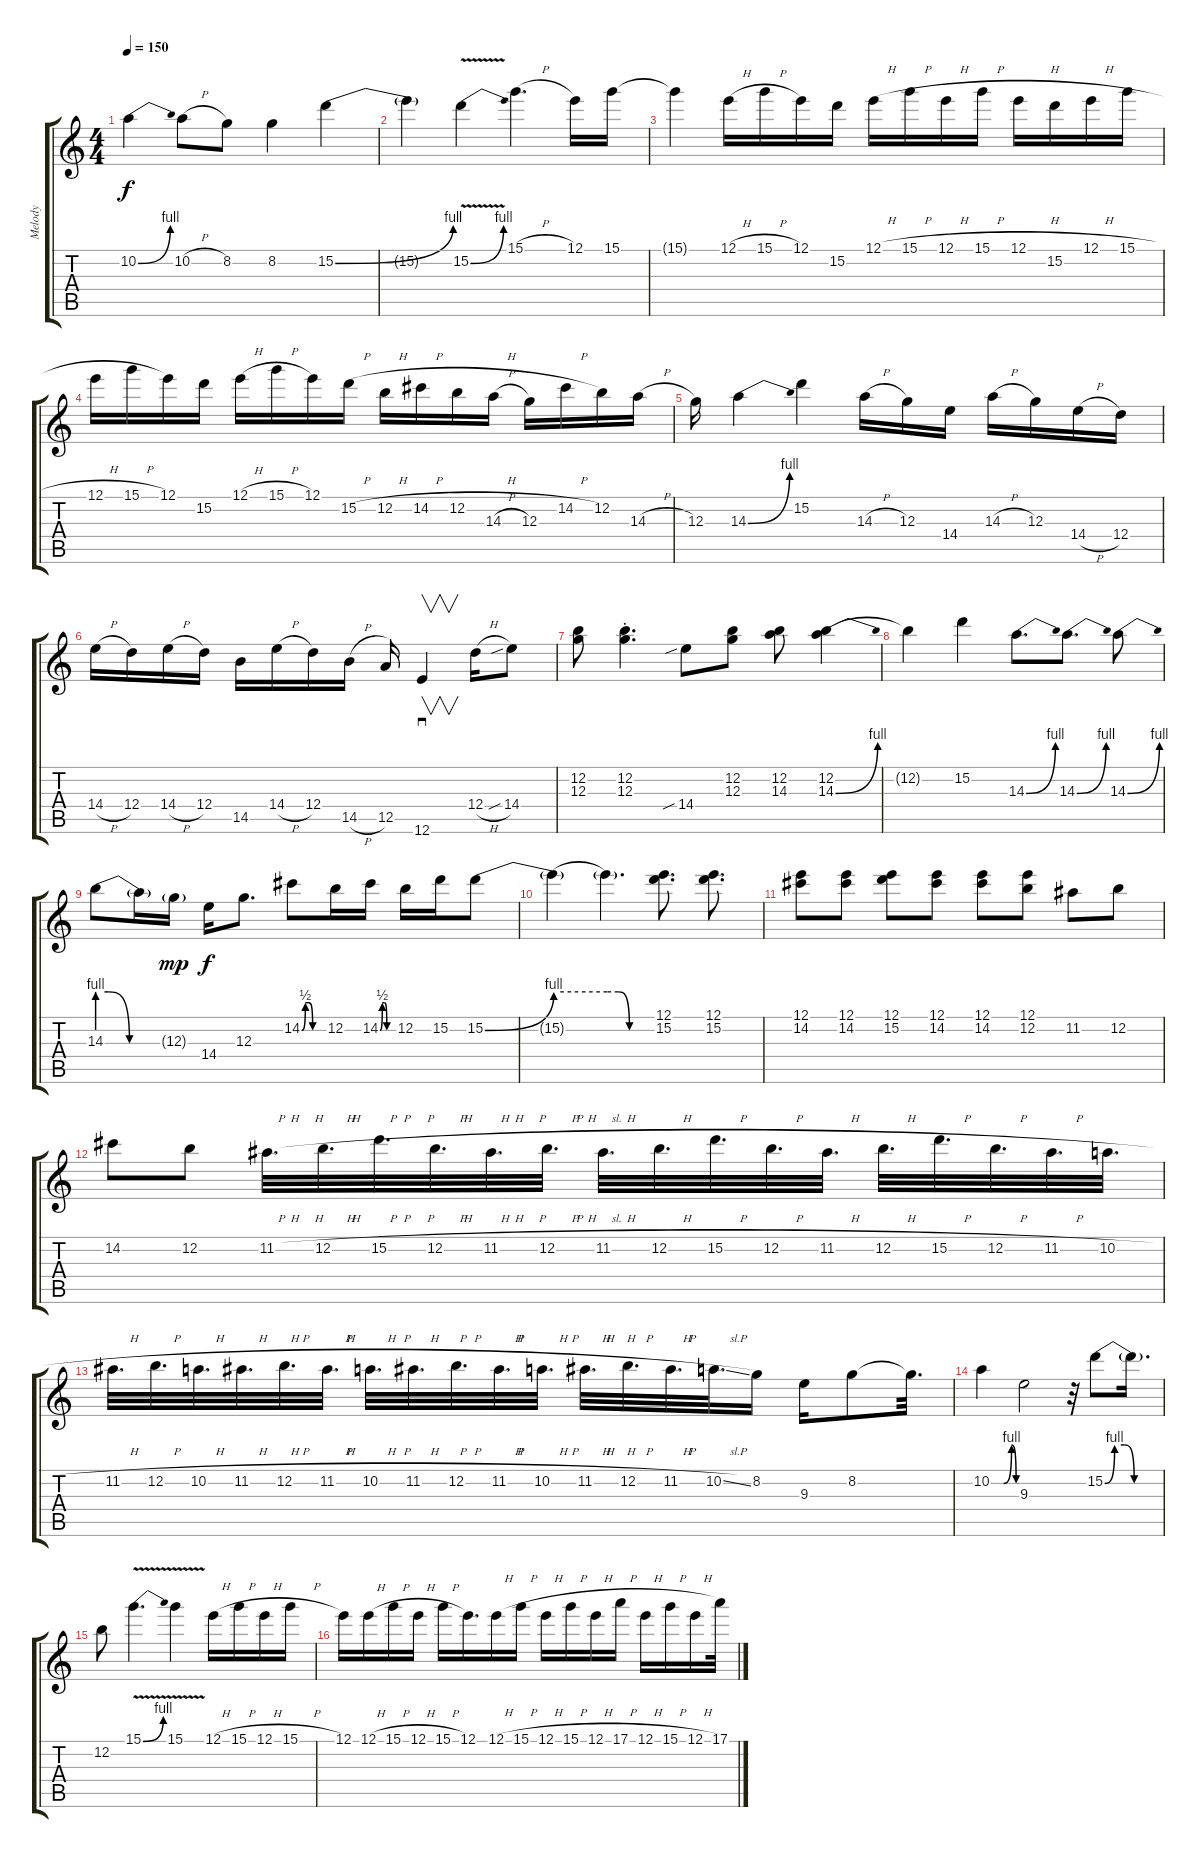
\track ("Melody" "Melody") {mute instrument distortionguitar}
\staff {score tabs}
\tuning (E4 B3 G3 D3 A2 E2) {hide}
\ts (4 4)
\tempo 150
\clef g2
\ks c
10.2{be (bend 0 0 60 4)}.4{dy f} 10.2{h}.8 8.2.8 8.2.4 15.2{be (bend 0 0 60 4)}.4 |
15.2{t}.4 15.2{be (bend 0 0 60 4) v}.4 15.1{h}.4{d} 12.1.16 15.1.16 |
15.1{t}.4 12.1{h}.16 15.1{h}.16 12.1.16 15.2.16 12.1{h}.16 15.1{h}.16 12.1{h}.16 15.1{h}.16 12.1{h}.16 15.2.16 12.1{h}.16 15.1{h}.16 |
12.1{h}.16 15.1{h}.16 12.1.16 15.2.16 12.1{h}.16 15.1{h}.16 12.1.16 15.2{h}.16 12.2{h}.16 14.2{h}.16 12.2{h}.16 14.3{h}.16 12.3.16 14.2{h}.16 12.2.16 14.3{h}.16 |
12.3.16 14.3{be (bend 0 0 60 4)}.4 15.2.4 14.3{h}.16 12.3.16 14.4.16 14.3{h}.16 12.3.16 14.4{h}.16 12.4.16 |
14.4{h}.16 12.4.16 14.4{h}.16 12.4.16 14.5.16 14.4{h}.16 12.4.16 14.5{h}.16 12.5.16 12.6.4{v sd} 12.4{h}.16 14.4{sib}.8 |
(12.2 12.3).8 (12.2{st} 12.3{st}).4{d} 14.4{sib}.8 (12.2 12.3).8 (12.2 14.3).8 (12.2 14.3{be (bend 0 0 60 4)}).4 |
12.2{t}.4 15.2.4 14.3{be (bend 0 0 60 4)}.8{d} 14.3{be (bend 0 0 60 4)}.8{d} 14.3{be (bend 0 0 60 4)}.8 |
14.3{be (custom 0 4 10 4 30 0 60 0)}.8 14.3{t}.16 12.3{g}.16{dy mp} 14.4.16{dy f} 12.3.8{d} 14.2{be (custom 0 0 10 2 20 2 30 0 60 0)}.8 12.2.16 14.2{be (custom 0 0 10 2 20 2 30 0 60 0)}.16 12.2.16 15.2.16 15.2{be (bend 0 0 60 4)}.8 |
15.2{be (hold 0 4 60 4) t}.4 15.2{be (custom 0 4 15 4 30 0 60 0) t}.4{d} (12.1 15.2).8{d} (12.1 15.2).8{d} |
(12.1 14.2).8 (12.1 14.2).8 (12.1 15.2).8 (12.1 14.2).8 (12.1 14.2).8 (12.1 12.2).8 11.2.8 12.2.8 |
14.2.8 12.2.8 11.2{h}.32{d} 12.2{h}.32{d} 15.2{h}.32{d} 12.2{h}.32{d} 11.2{h}.32{d} 12.2{h}.32{d} 11.2{h}.32{d} 12.2{h}.32{d} 15.2{h}.32{d} 12.2{h}.32{d} 11.2{h}.32{d} 12.2{h}.32{d} 15.2{h}.32{d} 12.2{h}.32{d} 11.2{h}.32{d} 10.2{h}.32{d} |
11.2{h}.32{d} 12.2{h}.32{d} 10.2{h}.32{d} 11.2{h}.32{d} 12.2{h}.32{d} 11.2{h}.32{d} 10.2{h}.32{d} 11.2{h}.32{d} 12.2{h}.32{d} 11.2{h}.32{d} 10.2{h}.32{d} 11.2{h}.32{d} 12.2{h}.32{d} 11.2{h}.32{d} 10.2{sl}.32{d} 8.2.16 9.3.16 8.2.8 8.2{t}.32{d} |
10.2{be (custom 0 0 30 0 49 4 60 0)}.4 9.3.2 r.32 15.2{be (custom 0 0 10 4 20 4 30 0 60 0)}.8 15.2{t}.16{d} |
12.2.8 15.1{be (bend 0 0 60 4) v}.4{d} 15.1{v}.4 12.1{h}.16 15.1{h}.16 12.1{h}.16 15.1{h}.16 |
12.1.16 12.1{h}.16 15.1{h}.16 12.1{h}.16 15.1{h}.16 12.1.16{d} 12.1{h}.16 15.1{h}.16 12.1{h}.16 15.1{h}.16 12.1{h}.16 17.1{h}.16 12.1{h}.16 15.1{h}.16 12.1{h}.16 17.1{h}.32
